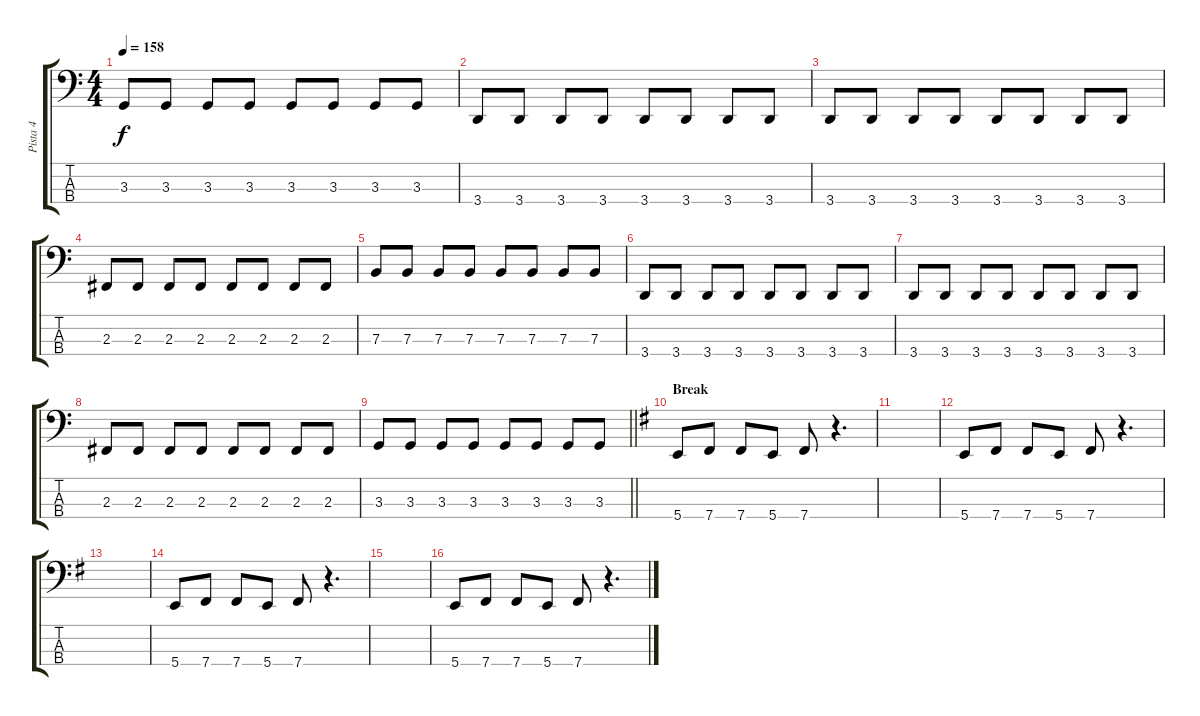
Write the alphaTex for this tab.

\track ("Pista 4" "Pista 4") {instrument electricbassfinger}
\staff {score tabs}
\tuning (D2 A1 E1 B0) {hide}
\ts (4 4)
\tempo 158
\clef f4
\ks c
3.3.8{dy f} 3.3.8 3.3.8 3.3.8 3.3.8 3.3.8 3.3.8 3.3.8 |
3.4.8 3.4.8 3.4.8 3.4.8 3.4.8 3.4.8 3.4.8 3.4.8 |
3.4.8 3.4.8 3.4.8 3.4.8 3.4.8 3.4.8 3.4.8 3.4.8 |
2.3.8 2.3.8 2.3.8 2.3.8 2.3.8 2.3.8 2.3.8 2.3.8 |
7.3.8 7.3.8 7.3.8 7.3.8 7.3.8 7.3.8 7.3.8 7.3.8 |
3.4.8 3.4.8 3.4.8 3.4.8 3.4.8 3.4.8 3.4.8 3.4.8 |
3.4.8 3.4.8 3.4.8 3.4.8 3.4.8 3.4.8 3.4.8 3.4.8 |
2.3.8 2.3.8 2.3.8 2.3.8 2.3.8 2.3.8 2.3.8 2.3.8 |
\barLineRight lightlight
3.3.8 3.3.8 3.3.8 3.3.8 3.3.8 3.3.8 3.3.8 3.3.8 |
\section ("" "Break")
\ks g
5.4.8 7.4.8 7.4.8 5.4.8 7.4.8 r.4{d} |
|
5.4.8 7.4.8 7.4.8 5.4.8 7.4.8 r.4{d} |
|
5.4.8 7.4.8 7.4.8 5.4.8 7.4.8 r.4{d} |
|
5.4.8 7.4.8 7.4.8 5.4.8 7.4.8 r.4{d}
